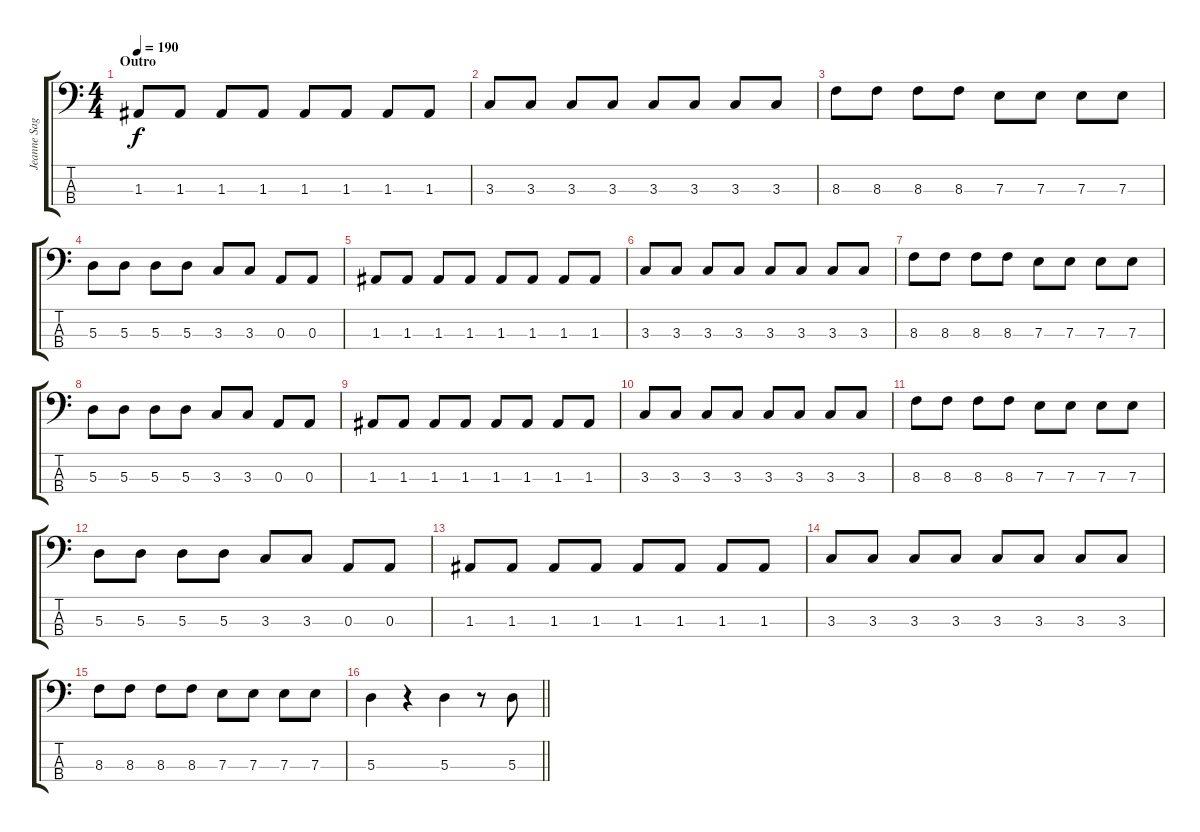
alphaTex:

\track ("Jeanne Sagan" "Jeanne Sag") {instrument electricbassfinger}
\staff {score tabs}
\tuning (G2 D2 A1 D1) {hide}
\ts (4 4)
\section ("" "Outro")
\tempo 190
\clef f4
\ks c
1.3.8{dy f} 1.3.8 1.3.8 1.3.8 1.3.8 1.3.8 1.3.8 1.3.8 |
3.3.8 3.3.8 3.3.8 3.3.8 3.3.8 3.3.8 3.3.8 3.3.8 |
8.3.8 8.3.8 8.3.8 8.3.8 7.3.8 7.3.8 7.3.8 7.3.8 |
5.3.8 5.3.8 5.3.8 5.3.8 3.3.8 3.3.8 0.3.8 0.3.8 |
1.3.8 1.3.8 1.3.8 1.3.8 1.3.8 1.3.8 1.3.8 1.3.8 |
3.3.8 3.3.8 3.3.8 3.3.8 3.3.8 3.3.8 3.3.8 3.3.8 |
8.3.8 8.3.8 8.3.8 8.3.8 7.3.8 7.3.8 7.3.8 7.3.8 |
5.3.8 5.3.8 5.3.8 5.3.8 3.3.8 3.3.8 0.3.8 0.3.8 |
1.3.8 1.3.8 1.3.8 1.3.8 1.3.8 1.3.8 1.3.8 1.3.8 |
3.3.8 3.3.8 3.3.8 3.3.8 3.3.8 3.3.8 3.3.8 3.3.8 |
8.3.8 8.3.8 8.3.8 8.3.8 7.3.8 7.3.8 7.3.8 7.3.8 |
5.3.8 5.3.8 5.3.8 5.3.8 3.3.8 3.3.8 0.3.8 0.3.8 |
1.3.8 1.3.8 1.3.8 1.3.8 1.3.8 1.3.8 1.3.8 1.3.8 |
3.3.8 3.3.8 3.3.8 3.3.8 3.3.8 3.3.8 3.3.8 3.3.8 |
8.3.8 8.3.8 8.3.8 8.3.8 7.3.8 7.3.8 7.3.8 7.3.8 |
\barLineRight lightlight
5.3.4 r.4 5.3.4 r.8 5.3.8
